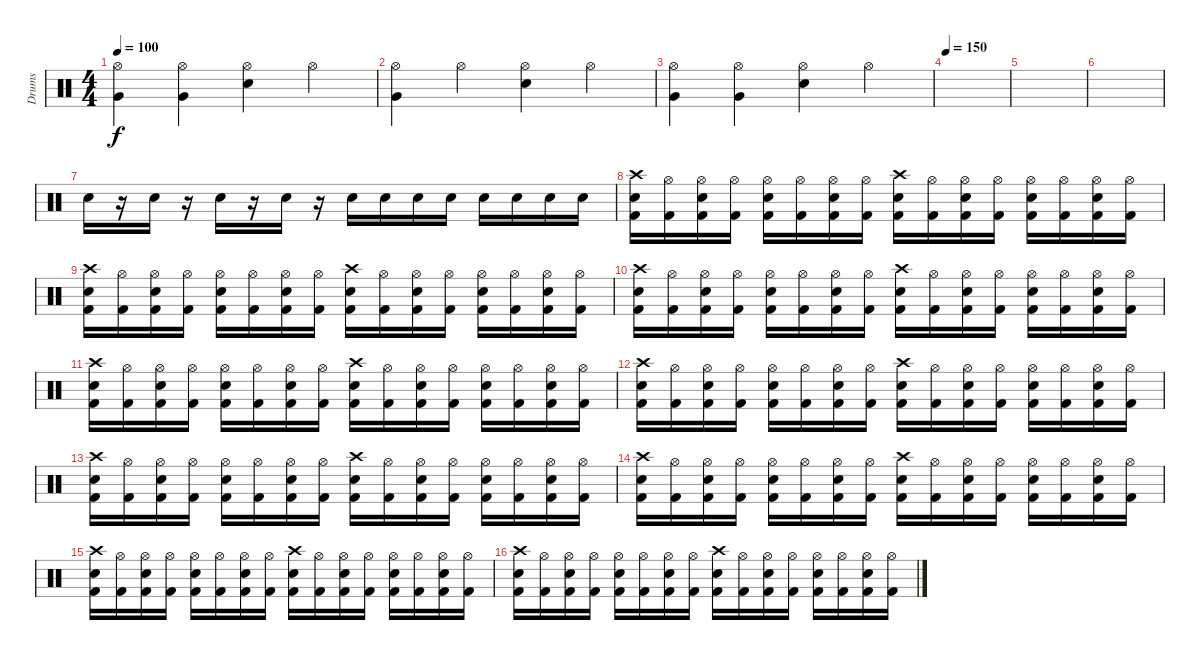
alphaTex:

\track ("Drums" "Drums") {instrument percussion}
\staff {score}
\articulation defaults
\ts (4 4)
\tempo 100
\clef neutral
\ks c
("Hi-Hat (open)" "Very Low Tom (hit)").4{dy f} ("Hi-Hat (open)" "Very Low Tom (hit)").4 ("Hi-Hat (open)" "Snare (hit) 2").4 "Hi-Hat (open)".4 |
("Hi-Hat (open)" "Very Low Tom (hit)").4 "Hi-Hat (open)".4 ("Hi-Hat (open)" "Snare (hit) 2").4 "Hi-Hat (open)".4 |
("Hi-Hat (open)" "Very Low Tom (hit)").4 ("Hi-Hat (open)" "Very Low Tom (hit)").4 ("Hi-Hat (open)" "Snare (hit) 2").4 "Hi-Hat (open)".4 |
\tempo 150
|
|
|
"Snare (hit) 2".16 r.16 "Snare (hit) 2".16 r.16 "Snare (hit) 2".16 r.16 "Snare (hit) 2".16 r.16 "Snare (hit) 2".16 "Snare (hit) 2".16 "Snare (hit) 2".16 "Snare (hit) 2".16 "Snare (hit) 2".16 "Snare (hit) 2".16 "Snare (hit) 2".16 "Snare (hit) 2".16 |
("Crash high (hit)" "Snare (hit) 2" "Kick (hit) 2").16 ("Hi-Hat (open)" "Kick (hit) 2").16 ("Hi-Hat (open)" "Snare (hit) 2" "Kick (hit) 2").16 ("Hi-Hat (open)" "Kick (hit) 2").16 ("Hi-Hat (open)" "Snare (hit) 2" "Kick (hit) 2").16 ("Hi-Hat (open)" "Kick (hit) 2").16 ("Hi-Hat (open)" "Snare (hit) 2" "Kick (hit) 2").16 ("Hi-Hat (open)" "Kick (hit) 2").16 ("Crash high (hit)" "Snare (hit) 2" "Kick (hit) 2").16 ("Hi-Hat (open)" "Kick (hit) 2").16 ("Hi-Hat (open)" "Snare (hit) 2" "Kick (hit) 2").16 ("Hi-Hat (open)" "Kick (hit) 2").16 ("Hi-Hat (open)" "Snare (hit) 2" "Kick (hit) 2").16 ("Hi-Hat (open)" "Kick (hit) 2").16 ("Hi-Hat (open)" "Snare (hit) 2" "Kick (hit) 2").16 ("Hi-Hat (open)" "Kick (hit) 2").16 |
("Crash high (hit)" "Snare (hit) 2" "Kick (hit) 2").16 ("Hi-Hat (open)" "Kick (hit) 2").16 ("Hi-Hat (open)" "Snare (hit) 2" "Kick (hit) 2").16 ("Hi-Hat (open)" "Kick (hit) 2").16 ("Hi-Hat (open)" "Snare (hit) 2" "Kick (hit) 2").16 ("Hi-Hat (open)" "Kick (hit) 2").16 ("Hi-Hat (open)" "Snare (hit) 2" "Kick (hit) 2").16 ("Hi-Hat (open)" "Kick (hit) 2").16 ("Crash high (hit)" "Snare (hit) 2" "Kick (hit) 2").16 ("Hi-Hat (open)" "Kick (hit) 2").16 ("Hi-Hat (open)" "Snare (hit) 2" "Kick (hit) 2").16 ("Hi-Hat (open)" "Kick (hit) 2").16 ("Hi-Hat (open)" "Snare (hit) 2" "Kick (hit) 2").16 ("Hi-Hat (open)" "Kick (hit) 2").16 ("Hi-Hat (open)" "Snare (hit) 2" "Kick (hit) 2").16 ("Hi-Hat (open)" "Kick (hit) 2").16 |
("Crash high (hit)" "Snare (hit) 2" "Kick (hit) 2").16 ("Hi-Hat (open)" "Kick (hit) 2").16 ("Hi-Hat (open)" "Snare (hit) 2" "Kick (hit) 2").16 ("Hi-Hat (open)" "Kick (hit) 2").16 ("Hi-Hat (open)" "Snare (hit) 2" "Kick (hit) 2").16 ("Hi-Hat (open)" "Kick (hit) 2").16 ("Hi-Hat (open)" "Snare (hit) 2" "Kick (hit) 2").16 ("Hi-Hat (open)" "Kick (hit) 2").16 ("Crash high (hit)" "Snare (hit) 2" "Kick (hit) 2").16 ("Hi-Hat (open)" "Kick (hit) 2").16 ("Hi-Hat (open)" "Snare (hit) 2" "Kick (hit) 2").16 ("Hi-Hat (open)" "Kick (hit) 2").16 ("Hi-Hat (open)" "Snare (hit) 2" "Kick (hit) 2").16 ("Hi-Hat (open)" "Kick (hit) 2").16 ("Hi-Hat (open)" "Snare (hit) 2" "Kick (hit) 2").16 ("Hi-Hat (open)" "Kick (hit) 2").16 |
("Crash high (hit)" "Snare (hit) 2" "Kick (hit) 2").16 ("Hi-Hat (open)" "Kick (hit) 2").16 ("Hi-Hat (open)" "Snare (hit) 2" "Kick (hit) 2").16 ("Hi-Hat (open)" "Kick (hit) 2").16 ("Hi-Hat (open)" "Snare (hit) 2" "Kick (hit) 2").16 ("Hi-Hat (open)" "Kick (hit) 2").16 ("Hi-Hat (open)" "Snare (hit) 2" "Kick (hit) 2").16 ("Hi-Hat (open)" "Kick (hit) 2").16 ("Crash high (hit)" "Snare (hit) 2" "Kick (hit) 2").16 ("Hi-Hat (open)" "Kick (hit) 2").16 ("Hi-Hat (open)" "Snare (hit) 2" "Kick (hit) 2").16 ("Hi-Hat (open)" "Kick (hit) 2").16 ("Hi-Hat (open)" "Snare (hit) 2" "Kick (hit) 2").16 ("Hi-Hat (open)" "Kick (hit) 2").16 ("Hi-Hat (open)" "Snare (hit) 2" "Kick (hit) 2").16 ("Hi-Hat (open)" "Kick (hit) 2").16 |
("Crash high (hit)" "Snare (hit) 2" "Kick (hit) 2").16 ("Hi-Hat (open)" "Kick (hit) 2").16 ("Hi-Hat (open)" "Snare (hit) 2" "Kick (hit) 2").16 ("Hi-Hat (open)" "Kick (hit) 2").16 ("Hi-Hat (open)" "Snare (hit) 2" "Kick (hit) 2").16 ("Hi-Hat (open)" "Kick (hit) 2").16 ("Hi-Hat (open)" "Snare (hit) 2" "Kick (hit) 2").16 ("Hi-Hat (open)" "Kick (hit) 2").16 ("Crash high (hit)" "Snare (hit) 2" "Kick (hit) 2").16 ("Hi-Hat (open)" "Kick (hit) 2").16 ("Hi-Hat (open)" "Snare (hit) 2" "Kick (hit) 2").16 ("Hi-Hat (open)" "Kick (hit) 2").16 ("Hi-Hat (open)" "Snare (hit) 2" "Kick (hit) 2").16 ("Hi-Hat (open)" "Kick (hit) 2").16 ("Hi-Hat (open)" "Snare (hit) 2" "Kick (hit) 2").16 ("Hi-Hat (open)" "Kick (hit) 2").16 |
("Crash high (hit)" "Snare (hit) 2" "Kick (hit) 2").16 ("Hi-Hat (open)" "Kick (hit) 2").16 ("Hi-Hat (open)" "Snare (hit) 2" "Kick (hit) 2").16 ("Hi-Hat (open)" "Kick (hit) 2").16 ("Hi-Hat (open)" "Snare (hit) 2" "Kick (hit) 2").16 ("Hi-Hat (open)" "Kick (hit) 2").16 ("Hi-Hat (open)" "Snare (hit) 2" "Kick (hit) 2").16 ("Hi-Hat (open)" "Kick (hit) 2").16 ("Crash high (hit)" "Snare (hit) 2" "Kick (hit) 2").16 ("Hi-Hat (open)" "Kick (hit) 2").16 ("Hi-Hat (open)" "Snare (hit) 2" "Kick (hit) 2").16 ("Hi-Hat (open)" "Kick (hit) 2").16 ("Hi-Hat (open)" "Snare (hit) 2" "Kick (hit) 2").16 ("Hi-Hat (open)" "Kick (hit) 2").16 ("Hi-Hat (open)" "Snare (hit) 2" "Kick (hit) 2").16 ("Hi-Hat (open)" "Kick (hit) 2").16 |
("Crash high (hit)" "Snare (hit) 2" "Kick (hit) 2").16 ("Hi-Hat (open)" "Kick (hit) 2").16 ("Hi-Hat (open)" "Snare (hit) 2" "Kick (hit) 2").16 ("Hi-Hat (open)" "Kick (hit) 2").16 ("Hi-Hat (open)" "Snare (hit) 2" "Kick (hit) 2").16 ("Hi-Hat (open)" "Kick (hit) 2").16 ("Hi-Hat (open)" "Snare (hit) 2" "Kick (hit) 2").16 ("Hi-Hat (open)" "Kick (hit) 2").16 ("Crash high (hit)" "Snare (hit) 2" "Kick (hit) 2").16 ("Hi-Hat (open)" "Kick (hit) 2").16 ("Hi-Hat (open)" "Snare (hit) 2" "Kick (hit) 2").16 ("Hi-Hat (open)" "Kick (hit) 2").16 ("Hi-Hat (open)" "Snare (hit) 2" "Kick (hit) 2").16 ("Hi-Hat (open)" "Kick (hit) 2").16 ("Hi-Hat (open)" "Snare (hit) 2" "Kick (hit) 2").16 ("Hi-Hat (open)" "Kick (hit) 2").16 |
("Crash high (hit)" "Snare (hit) 2" "Kick (hit) 2").16 ("Hi-Hat (open)" "Kick (hit) 2").16 ("Hi-Hat (open)" "Snare (hit) 2" "Kick (hit) 2").16 ("Hi-Hat (open)" "Kick (hit) 2").16 ("Hi-Hat (open)" "Snare (hit) 2" "Kick (hit) 2").16 ("Hi-Hat (open)" "Kick (hit) 2").16 ("Hi-Hat (open)" "Snare (hit) 2" "Kick (hit) 2").16 ("Hi-Hat (open)" "Kick (hit) 2").16 ("Crash high (hit)" "Snare (hit) 2" "Kick (hit) 2").16 ("Hi-Hat (open)" "Kick (hit) 2").16 ("Hi-Hat (open)" "Snare (hit) 2" "Kick (hit) 2").16 ("Hi-Hat (open)" "Kick (hit) 2").16 ("Hi-Hat (open)" "Snare (hit) 2" "Kick (hit) 2").16 ("Hi-Hat (open)" "Kick (hit) 2").16 ("Hi-Hat (open)" "Snare (hit) 2" "Kick (hit) 2").16 ("Hi-Hat (open)" "Kick (hit) 2").16 |
("Crash high (hit)" "Snare (hit) 2" "Kick (hit) 2").16 ("Hi-Hat (open)" "Kick (hit) 2").16 ("Hi-Hat (open)" "Snare (hit) 2" "Kick (hit) 2").16 ("Hi-Hat (open)" "Kick (hit) 2").16 ("Hi-Hat (open)" "Snare (hit) 2" "Kick (hit) 2").16 ("Hi-Hat (open)" "Kick (hit) 2").16 ("Hi-Hat (open)" "Snare (hit) 2" "Kick (hit) 2").16 ("Hi-Hat (open)" "Kick (hit) 2").16 ("Crash high (hit)" "Snare (hit) 2" "Kick (hit) 2").16 ("Hi-Hat (open)" "Kick (hit) 2").16 ("Hi-Hat (open)" "Snare (hit) 2" "Kick (hit) 2").16 ("Hi-Hat (open)" "Kick (hit) 2").16 ("Hi-Hat (open)" "Snare (hit) 2" "Kick (hit) 2").16 ("Hi-Hat (open)" "Kick (hit) 2").16 ("Hi-Hat (open)" "Snare (hit) 2" "Kick (hit) 2").16 ("Hi-Hat (open)" "Kick (hit) 2").16
